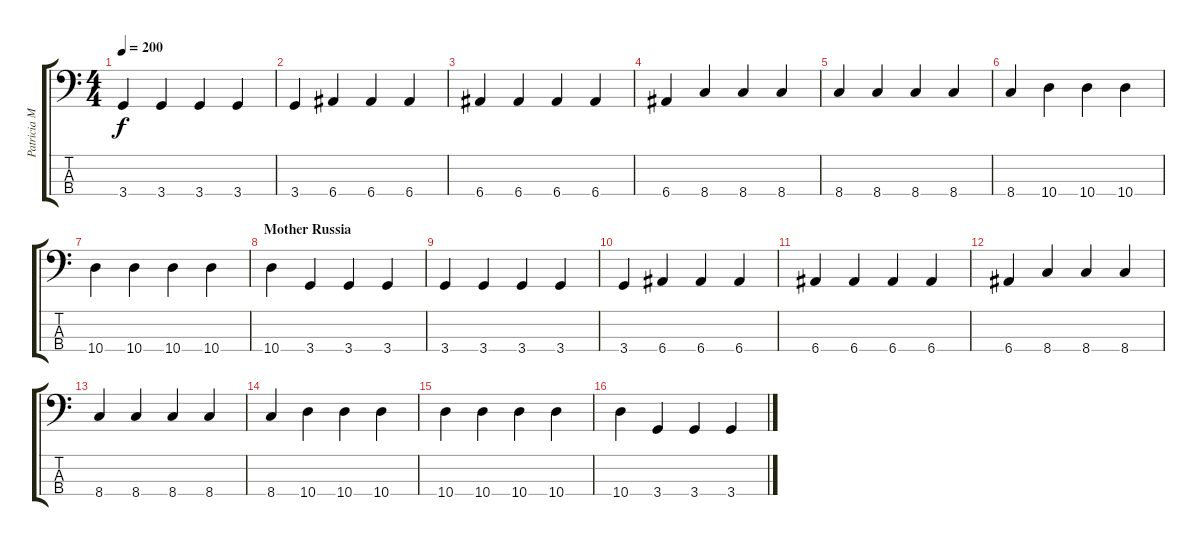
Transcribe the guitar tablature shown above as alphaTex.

\track ("Patricia Morrison" "Patricia M") {instrument electricbassfinger}
\staff {score tabs}
\tuning (G2 D2 A1 E1) {hide}
\ts (4 4)
\tempo 200
\clef f4
\ks c
3.4.4{dy f} 3.4.4 3.4.4 3.4.4 |
3.4.4 6.4.4 6.4.4 6.4.4 |
6.4.4 6.4.4 6.4.4 6.4.4 |
6.4.4 8.4.4 8.4.4 8.4.4 |
8.4.4 8.4.4 8.4.4 8.4.4 |
8.4.4 10.4.4 10.4.4 10.4.4 |
10.4.4 10.4.4 10.4.4 10.4.4 |
\section ("" "Mother Russia")
10.4.4 3.4.4 3.4.4 3.4.4 |
3.4.4 3.4.4 3.4.4 3.4.4 |
3.4.4 6.4.4 6.4.4 6.4.4 |
6.4.4 6.4.4 6.4.4 6.4.4 |
6.4.4 8.4.4 8.4.4 8.4.4 |
8.4.4 8.4.4 8.4.4 8.4.4 |
8.4.4 10.4.4 10.4.4 10.4.4 |
10.4.4 10.4.4 10.4.4 10.4.4 |
10.4.4 3.4.4 3.4.4 3.4.4
